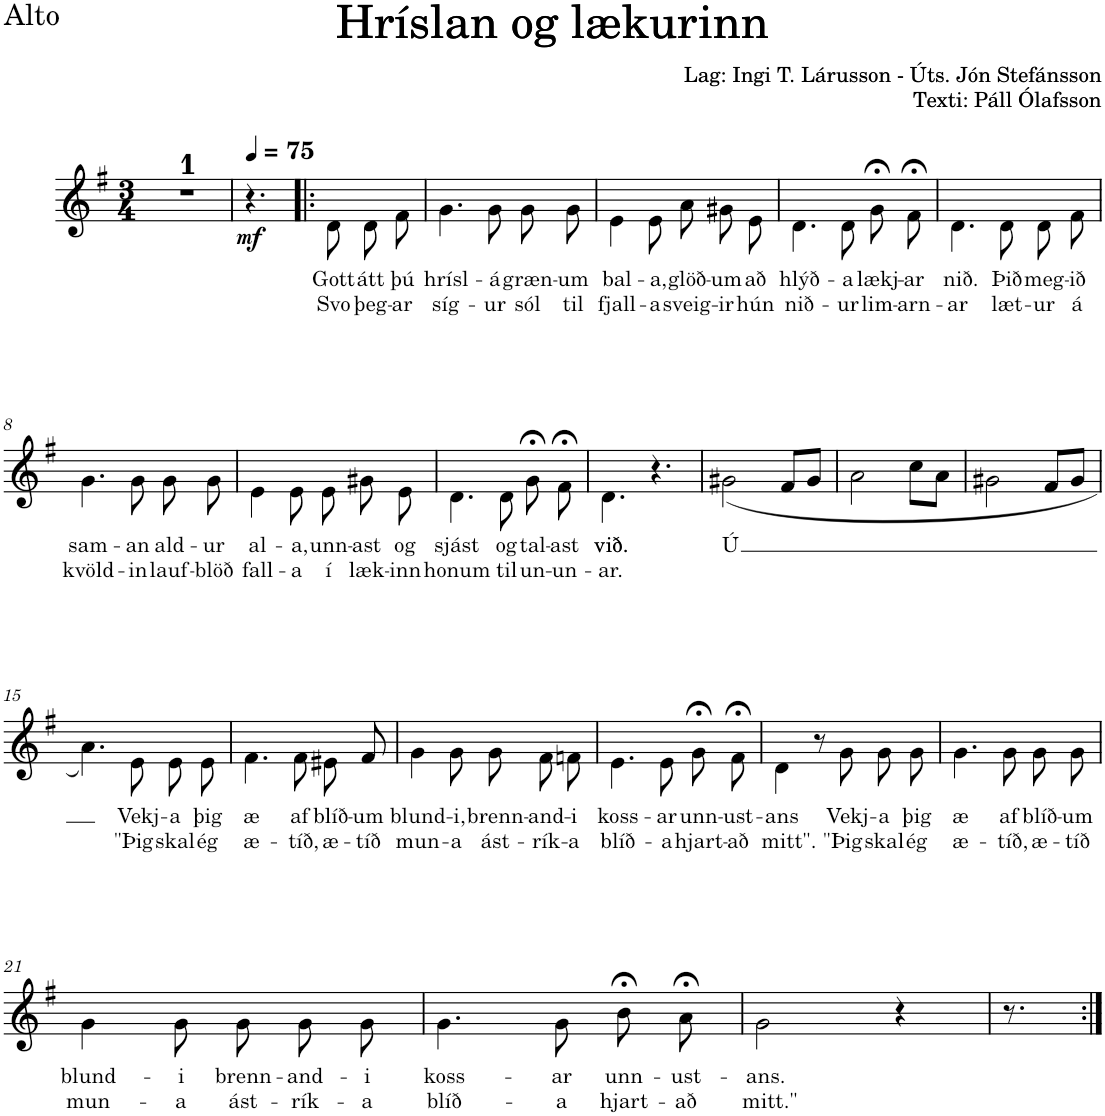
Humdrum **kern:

**kern	**text	**text	**dynam
*part1	*part1	*part1	*part1
*staff1	*staff1	*staff1	*staff1
*I"Alto	*	*	*
*I'A.	*	*	*
*clefG2	*	*	*
*k[f#]	*	*	*
*M3/4	*	*	*
=1	=1	=1	=1
2.r	.	.	.
=2	=2	=2	=2
*MM75	*	*	*
!	!	!	!LO:DY:b
4.r	.	.	mf
=3!|:	=3!|:	=3!|:	=3!|:
!	!LO:LY:b	!LO:LY:b	!
8d\	Gott	Svo	.
!	!LO:LY:b	!LO:LY:b	!
8d\	átt	þeg-	.
!	!LO:LY:b	!LO:LY:b	!
8f#\	þú	-ar	.
=4	=4	=4	=4
!	!LO:LY:b	!LO:LY:b	!
4.g\	hrísl-	síg-	.
!	!LO:LY:b	!LO:LY:b	!
8g\	-á	-ur	.
!	!LO:LY:b	!LO:LY:b	!
8g\	græn-	sól	.
!	!LO:LY:b	!LO:LY:b	!
8g\	-um	til	.
=5	=5	=5	=5
!	!LO:LY:b	!LO:LY:b	!
4e\	bal-	fjall-	.
!	!LO:LY:b	!LO:LY:b	!
8e\	-a,	-a	.
!	!LO:LY:b	!LO:LY:b	!
8a\	glöð-	sveig-	.
!	!LO:LY:b	!LO:LY:b	!
8g#X\	-um	-ir	.
!	!LO:LY:b	!LO:LY:b	!
8e\	að	hún	.
=6	=6	=6	=6
!	!LO:LY:b	!LO:LY:b	!
4.d\	hlýð-	nið-	.
!	!LO:LY:b	!LO:LY:b	!
8d\	-a	-ur	.
!	!LO:LY:b	!LO:LY:b	!
8g;<\	lækj-	lim-	.
!	!LO:LY:b	!LO:LY:b	!
8f#;<\	-ar	-arn-	.
=7	=7	=7	=7
!	!LO:LY:b	!LO:LY:b	!
4.d\	nið.	-ar	.
!	!LO:LY:b	!LO:LY:b	!
8d\	Þið	læt-	.
!	!LO:LY:b	!LO:LY:b	!
8d\	meg-	-ur	.
!	!LO:LY:b	!LO:LY:b	!
8f#\	-ið	á	.
!!LO:LB:g=z
=8	=8	=8	=8
!	!LO:LY:b	!LO:LY:b	!
4.g\	sam-	kvöld-	.
!	!LO:LY:b	!LO:LY:b	!
8g\	-an	-in	.
!	!LO:LY:b	!LO:LY:b	!
8g\	ald-	lauf-	.
!	!LO:LY:b	!LO:LY:b	!
8g\	-ur	-blöð	.
=9	=9	=9	=9
!	!LO:LY:b	!LO:LY:b	!
4e\	al-	fall-	.
!	!LO:LY:b	!LO:LY:b	!
8e\	-a,	-a	.
!	!LO:LY:b	!LO:LY:b	!
8e\	unn-	í	.
!	!LO:LY:b	!LO:LY:b	!
8g#X\	-ast	læk-	.
!	!LO:LY:b	!LO:LY:b	!
8e\	og	-inn	.
=10	=10	=10	=10
!	!LO:LY:b	!LO:LY:b	!
4.d\	sjást	honum	.
!	!LO:LY:b	!LO:LY:b	!
8d\	og	til	.
!	!LO:LY:b	!LO:LY:b	!
8g;<\	tal-	un-	.
!	!LO:LY:b	!LO:LY:b	!
8f#;<\	-ast	-un-	.
=11	=11	=11	=11
!	!LO:LY:b	!LO:LY:b	!
4.d\	við.	-ar.	.
4.r	.	.	.
=12	=12	=12	=12
!	!LO:LY:b	!	!
(<2g#X\	Ú	.	.
8f#/L	.	.	.
8g#/J	.	.	.
=13	=13	=13	=13
2a\	.	.	.
8cc\L	.	.	.
8a\J	.	.	.
=14	=14	=14	=14
2g#X\	.	.	.
8f#/L	.	.	.
8g#/J	.	.	.
!!LO:LB:g=z
=15	=15	=15	=15
4.a\)	.	.	.
!	!LO:LY:b	!LO:LY:b	!
8e\	Vekj-	"Þig	.
!	!LO:LY:b	!LO:LY:b	!
8e\	-a	skal	.
!	!LO:LY:b	!LO:LY:b	!
8e\	þig	ég	.
=16	=16	=16	=16
!	!LO:LY:b	!LO:LY:b	!
4.f#\	æ	æ-	.
!	!LO:LY:b	!LO:LY:b	!
8f#\	af	-tíð,	.
!	!LO:LY:b	!LO:LY:b	!
8e#X\	blíð-	æ-	.
!	!LO:LY:b	!LO:LY:b	!
8f#/	-um	-tíð	.
=17	=17	=17	=17
!	!LO:LY:b	!LO:LY:b	!
4g\	blund-	mun-	.
!	!LO:LY:b	!LO:LY:b	!
8g\	-i,	-a	.
!	!LO:LY:b	!LO:LY:b	!
8g\	brenn-	ást-	.
!	!LO:LY:b	!LO:LY:b	!
8f#\	-and-	-rík-	.
!	!LO:LY:b	!LO:LY:b	!
8fn\	-i	-a	.
=18	=18	=18	=18
!	!LO:LY:b	!LO:LY:b	!
4.e\	koss-	blíð-	.
!	!LO:LY:b	!LO:LY:b	!
8e\	-ar	-a	.
!	!LO:LY:b	!LO:LY:b	!
8g;<\	unn-	hjart-	.
!	!LO:LY:b	!LO:LY:b	!
8f#;<\	-ust-	-að	.
=19	=19	=19	=19
!	!LO:LY:b	!LO:LY:b	!
4d\	-ans	mitt".	.
8r	.	.	.
!	!LO:LY:b	!LO:LY:b	!
8g\	Vekj-	"Þig	.
!	!LO:LY:b	!LO:LY:b	!
8g\	-a	skal	.
!	!LO:LY:b	!LO:LY:b	!
8g\	þig	ég	.
=20	=20	=20	=20
!	!LO:LY:b	!LO:LY:b	!
4.g\	æ	æ-	.
!	!LO:LY:b	!LO:LY:b	!
8g\	af	-tíð,	.
!	!LO:LY:b	!LO:LY:b	!
8g\	blíð-	æ-	.
!	!LO:LY:b	!LO:LY:b	!
8g\	-um	-tíð	.
!!LO:LB:g=z
=21	=21	=21	=21
!	!LO:LY:b	!LO:LY:b	!
4g\	blund-	mun-	.
!	!LO:LY:b	!LO:LY:b	!
8g\	-i	-a	.
!	!LO:LY:b	!LO:LY:b	!
8g\	brenn-	ást-	.
!	!LO:LY:b	!LO:LY:b	!
8g\	-and-	-rík-	.
!	!LO:LY:b	!LO:LY:b	!
8g\	-i	-a	.
=22	=22	=22	=22
!	!LO:LY:b	!LO:LY:b	!
4.g\	koss-	blíð-	.
!	!LO:LY:b	!LO:LY:b	!
8g\	-ar	-a	.
!	!LO:LY:b	!LO:LY:b	!
8b;<\	unn-	hjart-	.
!	!LO:LY:b	!LO:LY:b	!
8a;<\	-ust-	-að	.
=23	=23	=23	=23
!	!LO:LY:b	!LO:LY:b	!
2g\	-ans.	mitt."	.
4r	.	.	.
=24	=24	=24	=24
8.r	.	.	.
=:|!	=:|!	=:|!	=:|!
*-	*-	*-	*-
